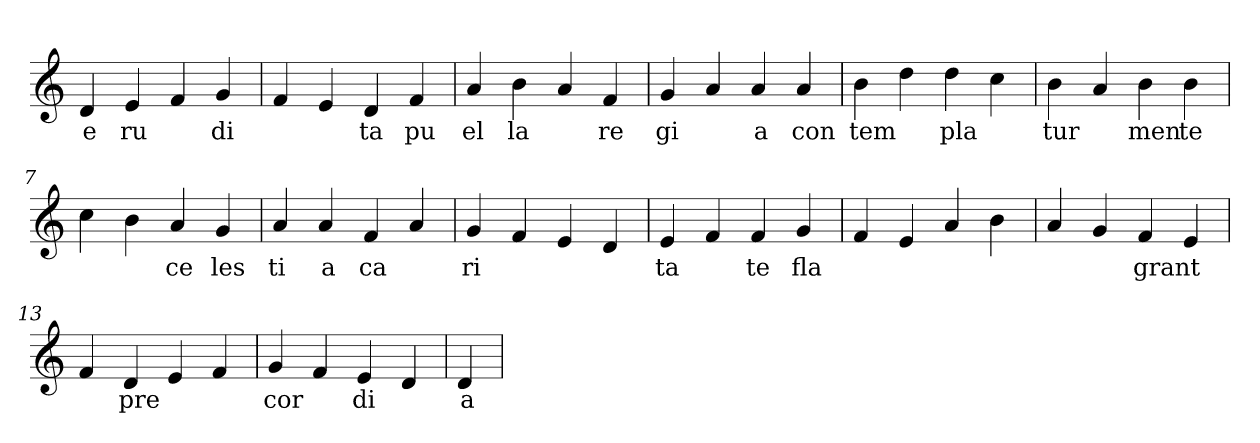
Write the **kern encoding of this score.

**kern	**text
*part1	*part1
*staff1	*staff1
*clefG2	*
=1	=1
4d	e
4e	ru
4f	.
4g	di
=2	=2
4f	.
4e	.
4d	ta
4f	pu
=3	=3
4a	el
4b	la
4a	.
4f	re
=4	=4
4g	gi
4a	.
4a	a
4a	con
=5	=5
4b	tem
4dd	.
4dd	pla
4cc	.
=6	=6
4b	tur
4a	.
4b	men
4b	te
=7	=7
4cc	.
4b	.
4a	ce
4g	les
=8	=8
4a	ti
4a	a
4f	ca
4a	.
=9	=9
4g	ri
4f	.
4e	.
4d	.
=10	=10
4e	ta
4f	.
4f	te
4g	fla
=11	=11
4f	.
4e	.
4a	.
4b	.
=12	=12
4a	.
4g	.
4f	grant
4e	.
=13	=13
4f	.
4d	pre
4e	.
4f	.
=14	=14
4g	cor
4f	.
4e	di
4d	.
=15	=15
4d	a
=	=
*-	*-
